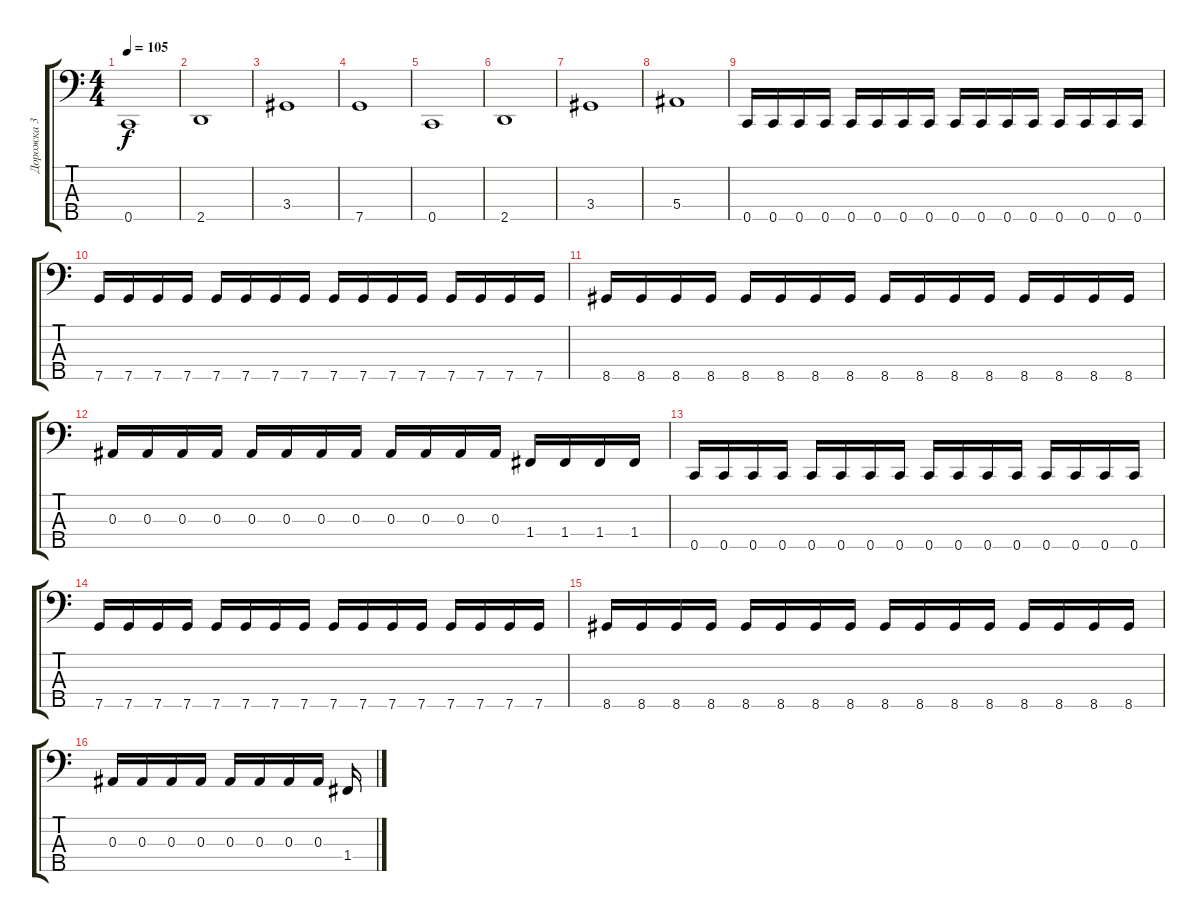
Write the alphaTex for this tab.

\track ("Дорожка 3" "Дорожка 3") {instrument electricbassfinger}
\staff {score tabs}
\tuning (Ab2 Eb2 Bb1 F1 C1) {hide}
\ts (4 4)
\tempo 105
\clef f4
\ks c
0.5.1{dy f} |
2.5.1 |
3.4.1 |
7.5.1 |
0.5.1 |
2.5.1 |
3.4.1 |
5.4.1 |
0.5.16 0.5.16 0.5.16 0.5.16 0.5.16 0.5.16 0.5.16 0.5.16 0.5.16 0.5.16 0.5.16 0.5.16 0.5.16 0.5.16 0.5.16 0.5.16 |
7.5.16 7.5.16 7.5.16 7.5.16 7.5.16 7.5.16 7.5.16 7.5.16 7.5.16 7.5.16 7.5.16 7.5.16 7.5.16 7.5.16 7.5.16 7.5.16 |
8.5.16 8.5.16 8.5.16 8.5.16 8.5.16 8.5.16 8.5.16 8.5.16 8.5.16 8.5.16 8.5.16 8.5.16 8.5.16 8.5.16 8.5.16 8.5.16 |
0.3.16 0.3.16 0.3.16 0.3.16 0.3.16 0.3.16 0.3.16 0.3.16 0.3.16 0.3.16 0.3.16 0.3.16 1.4.16 1.4.16 1.4.16 1.4.16 |
0.5.16 0.5.16 0.5.16 0.5.16 0.5.16 0.5.16 0.5.16 0.5.16 0.5.16 0.5.16 0.5.16 0.5.16 0.5.16 0.5.16 0.5.16 0.5.16 |
7.5.16 7.5.16 7.5.16 7.5.16 7.5.16 7.5.16 7.5.16 7.5.16 7.5.16 7.5.16 7.5.16 7.5.16 7.5.16 7.5.16 7.5.16 7.5.16 |
8.5.16 8.5.16 8.5.16 8.5.16 8.5.16 8.5.16 8.5.16 8.5.16 8.5.16 8.5.16 8.5.16 8.5.16 8.5.16 8.5.16 8.5.16 8.5.16 |
0.3.16 0.3.16 0.3.16 0.3.16 0.3.16 0.3.16 0.3.16 0.3.16 1.4.16
